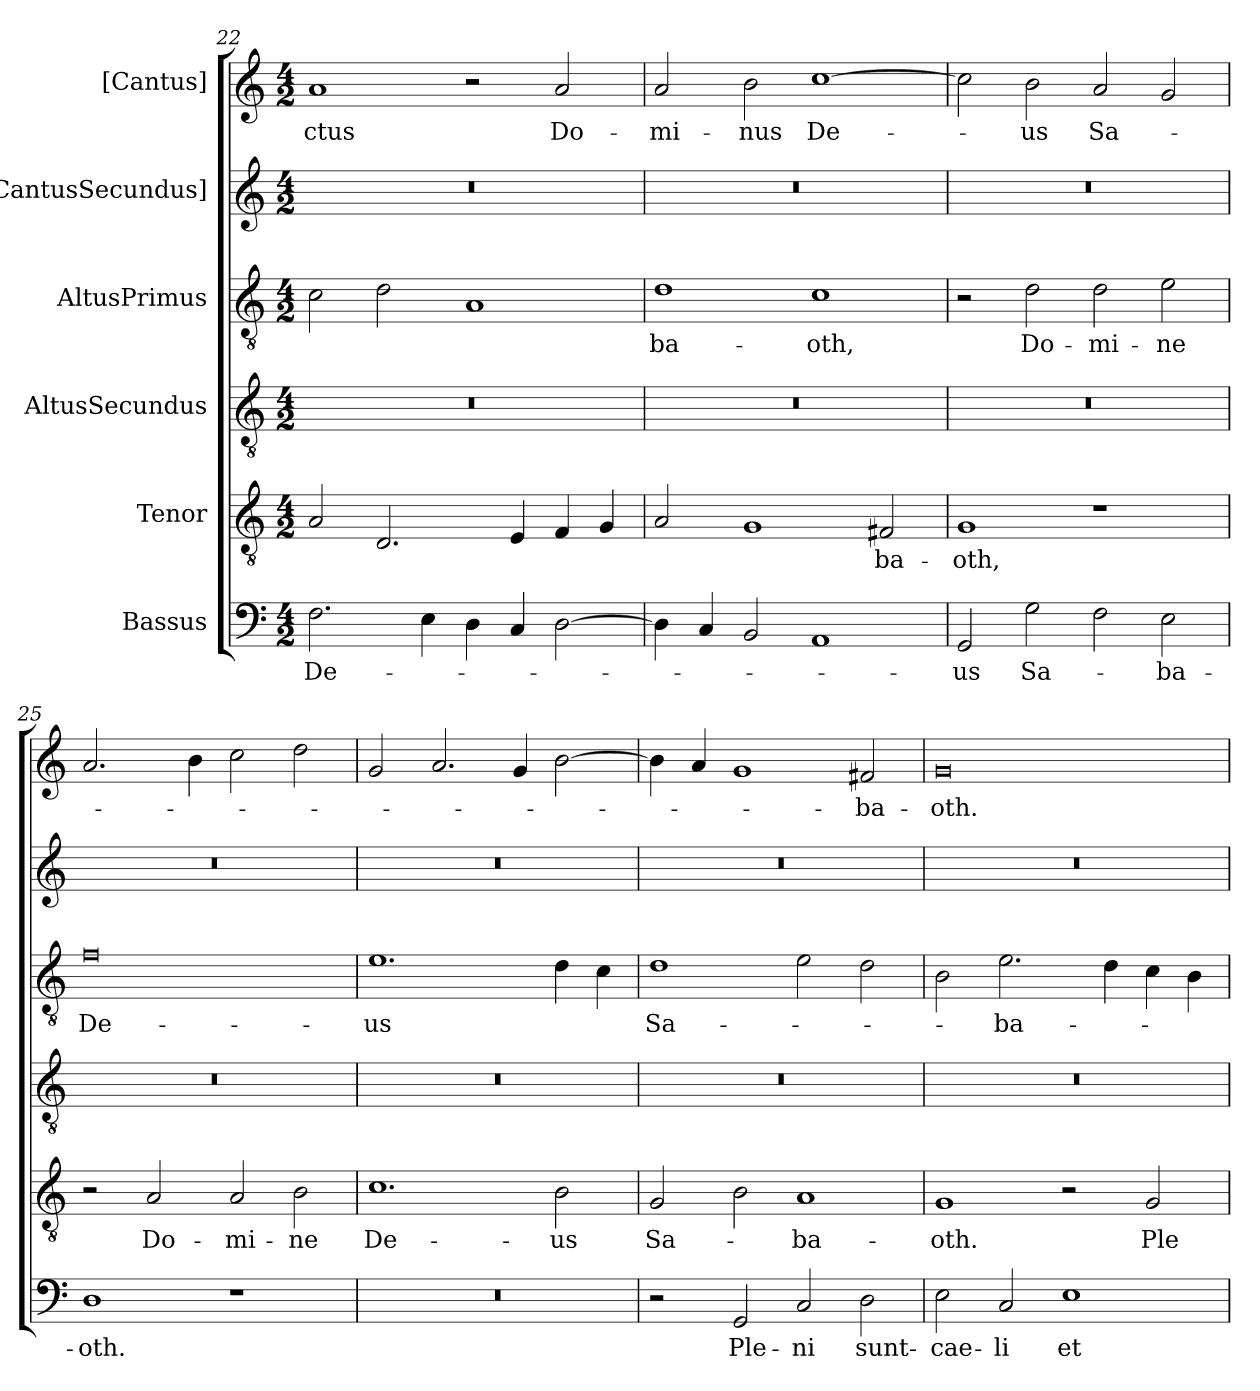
**kern	**text	**kern	**text	**kern	**kern	**text	**kern	**kern	**text
*part6	*part6	*part5	*part5	*part4	*part3	*part3	*part2	*part1	*part1
*staff6	*staff6	*staff5	*staff5	*staff4	*staff3	*staff3	*staff2	*staff1	*staff1
*I"Bassus	*	*I"Tenor	*	*I"AltusSecundus	*I"AltusPrimus	*	*I"[CantusSecundus]	*I"[Cantus]	*
*clefF4	*	*clefGv2	*	*clefGv2	*clefGv2	*	*clefG2	*clefG2	*
*k[]	*	*k[]	*	*k[]	*k[]	*	*k[]	*k[]	*
*M4/2	*	*M4/2	*	*M4/2	*M4/2	*	*M4/2	*M4/2	*
=22	=22	=22	=22	=22	=22	=22	=22	=22	=22
2.F\	De-	2A/	.	0r	2c\	.	0r	1a/	-ctus
.	.	2.D/	.	.	2d\	.	.	.	.
4E\	.	.	.	.	.	.	.	.	.
4D\	.	.	.	.	1A/	.	.	2r	.
4C/	.	4E/	.	.	.	.	.	.	.
[2D\	.	4F/	.	.	.	.	.	2a/	Do-
.	.	4G/	.	.	.	.	.	.	.
=23	=23	=23	=23	=23	=23	=23	=23	=23	=23
4D\]	.	2A/	.	0r	1d\	-ba-	0r	2a/	-mi-
4C/	.	.	.	.	.	.	.	.	.
2BB/	.	1G/	.	.	.	.	.	2b\	-nus
1AA/	.	.	.	.	1c\	-oth,	.	[1cc\	De-
.	.	2F#X/	-ba-	.	.	.	.	.	.
=24	=24	=24	=24	=24	=24	=24	=24	=24	=24
2GG/	-us	1G/	-oth,	0r	2r	.	0r	2cc\]	.
2G\	Sa-	.	.	.	2d\	Do-	.	2b\	-us
2F\	.	1r	.	.	2d\	-mi-	.	2a/	Sa-
2E\	-ba-	.	.	.	2e\	-ne	.	2g/	.
=25	=25	=25	=25	=25	=25	=25	=25	=25	=25
1D\	-oth.	2r	.	0r	0f\	De-	0r	2.a/	.
.	.	2A/	Do-	.	.	.	.	.	.
.	.	.	.	.	.	.	.	4b\	.
1r	.	2A/	-mi-	.	.	.	.	2cc\	.
.	.	2B\	-ne	.	.	.	.	2dd\	.
=26	=26	=26	=26	=26	=26	=26	=26	=26	=26
0r	.	1.c\	De-	0r	1.e\	-us	0r	2g/	.
.	.	.	.	.	.	.	.	2.a/	.
.	.	.	.	.	.	.	.	4g/	.
.	.	2B\	-us	.	4d\	.	.	[2b\	.
.	.	.	.	.	4c\	.	.	.	.
=27	=27	=27	=27	=27	=27	=27	=27	=27	=27
2r	.	2G/	Sa-	0r	1d\	Sa-	0r	4b\]	.
.	.	.	.	.	.	.	.	4a/	.
2GG/	Ple-	2B\	.	.	.	.	.	1g/	.
2C/	-ni	1A/	-ba-	.	2e\	.	.	.	.
2D\	sunt-	.	.	.	2d\	.	.	2f#X/	-ba-
=28	=28	=28	=28	=28	=28	=28	=28	=28	=28
2E\	cae-	1G/	-oth.	0r	2B\	.	0r	0g/	-oth.
2C/	-li	.	.	.	2.e\	-ba-	.	.	.
1E\	et-	2r	.	.	.	.	.	.	.
.	.	.	.	.	4d\	.	.	.	.
.	.	2G/	Ple-	.	4c\	.	.	.	.
.	.	.	.	.	4B\	.	.	.	.
=	=	=	=	=	=	=	=	=	=
*-	*-	*-	*-	*-	*-	*-	*-	*-	*-
